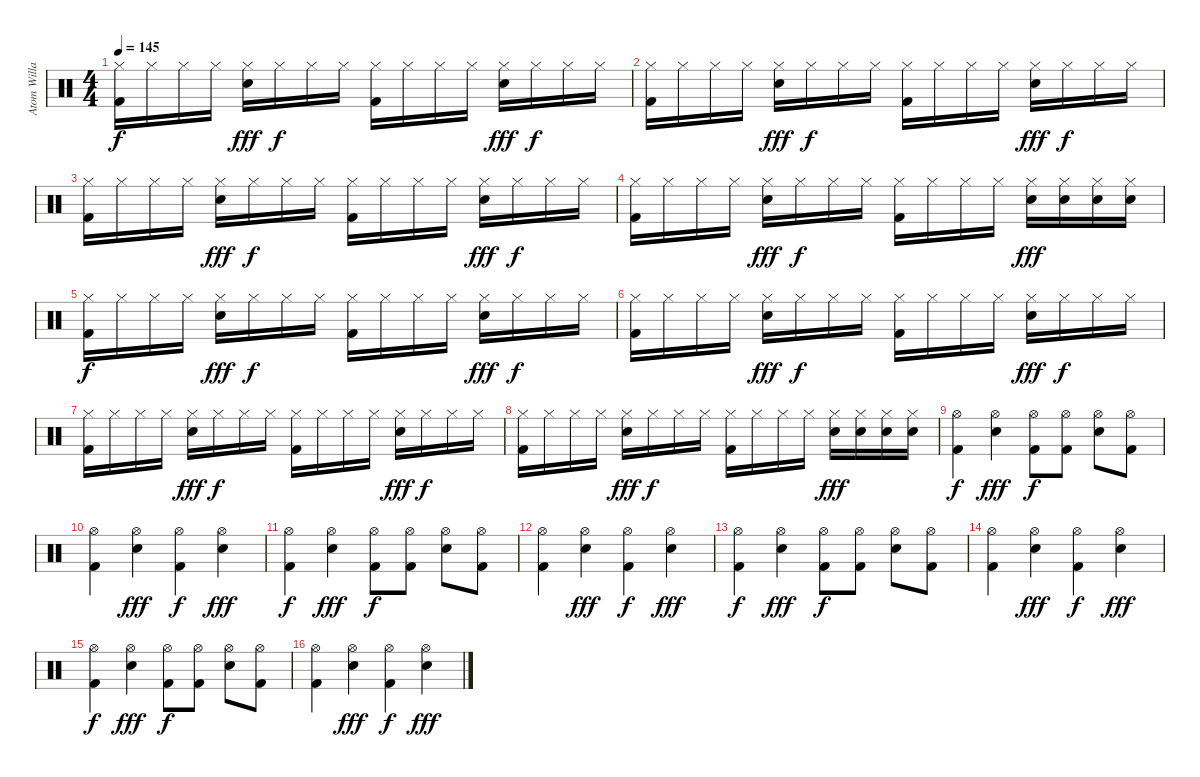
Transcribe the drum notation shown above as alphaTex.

\track ("Atom Willard" "Atom Willa") {instrument percussion}
\staff {score}
\articulation defaults
\ts (4 4)
\tempo 145
\clef neutral
\ks c
("Hi-Hat (closed)" "Kick (hit) 2").16{dy f} "Hi-Hat (closed)".16 "Hi-Hat (closed)".16 "Hi-Hat (closed)".16 ("Hi-Hat (closed)" "Snare (hit) 2").16{dy fff} "Hi-Hat (closed)".16{dy f} "Hi-Hat (closed)".16 "Hi-Hat (closed)".16 ("Hi-Hat (closed)" "Kick (hit) 2").16 "Hi-Hat (closed)".16 "Hi-Hat (closed)".16 "Hi-Hat (closed)".16 ("Hi-Hat (closed)" "Snare (hit) 2").16{dy fff} "Hi-Hat (closed)".16{dy f} "Hi-Hat (closed)".16 "Hi-Hat (closed)".16 |
("Hi-Hat (closed)" "Kick (hit) 2").16 "Hi-Hat (closed)".16 "Hi-Hat (closed)".16 "Hi-Hat (closed)".16 ("Hi-Hat (closed)" "Snare (hit) 2").16{dy fff} "Hi-Hat (closed)".16{dy f} "Hi-Hat (closed)".16 "Hi-Hat (closed)".16 ("Hi-Hat (closed)" "Kick (hit) 2").16 "Hi-Hat (closed)".16 "Hi-Hat (closed)".16 "Hi-Hat (closed)".16 ("Hi-Hat (closed)" "Snare (hit) 2").16{dy fff} "Hi-Hat (closed)".16{dy f} "Hi-Hat (closed)".16 "Hi-Hat (closed)".16 |
("Hi-Hat (closed)" "Kick (hit) 2").16 "Hi-Hat (closed)".16 "Hi-Hat (closed)".16 "Hi-Hat (closed)".16 ("Hi-Hat (closed)" "Snare (hit) 2").16{dy fff} "Hi-Hat (closed)".16{dy f} "Hi-Hat (closed)".16 "Hi-Hat (closed)".16 ("Hi-Hat (closed)" "Kick (hit) 2").16 "Hi-Hat (closed)".16 "Hi-Hat (closed)".16 "Hi-Hat (closed)".16 ("Hi-Hat (closed)" "Snare (hit) 2").16{dy fff} "Hi-Hat (closed)".16{dy f} "Hi-Hat (closed)".16 "Hi-Hat (closed)".16 |
("Hi-Hat (closed)" "Kick (hit) 2").16 "Hi-Hat (closed)".16 "Hi-Hat (closed)".16 "Hi-Hat (closed)".16 ("Hi-Hat (closed)" "Snare (hit) 2").16{dy fff} "Hi-Hat (closed)".16{dy f} "Hi-Hat (closed)".16 "Hi-Hat (closed)".16 ("Hi-Hat (closed)" "Kick (hit) 2").16 "Hi-Hat (closed)".16 "Hi-Hat (closed)".16 "Hi-Hat (closed)".16 ("Hi-Hat (closed)" "Snare (hit) 2").16{dy fff} ("Hi-Hat (closed)" "Snare (hit) 2").16 ("Hi-Hat (closed)" "Snare (hit) 2").16 ("Hi-Hat (closed)" "Snare (hit) 2").16 |
("Hi-Hat (closed)" "Kick (hit) 2").16{dy f} "Hi-Hat (closed)".16 "Hi-Hat (closed)".16 "Hi-Hat (closed)".16 ("Hi-Hat (closed)" "Snare (hit) 2").16{dy fff} "Hi-Hat (closed)".16{dy f} "Hi-Hat (closed)".16 "Hi-Hat (closed)".16 ("Hi-Hat (closed)" "Kick (hit) 2").16 "Hi-Hat (closed)".16 "Hi-Hat (closed)".16 "Hi-Hat (closed)".16 ("Hi-Hat (closed)" "Snare (hit) 2").16{dy fff} "Hi-Hat (closed)".16{dy f} "Hi-Hat (closed)".16 "Hi-Hat (closed)".16 |
("Hi-Hat (closed)" "Kick (hit) 2").16 "Hi-Hat (closed)".16 "Hi-Hat (closed)".16 "Hi-Hat (closed)".16 ("Hi-Hat (closed)" "Snare (hit) 2").16{dy fff} "Hi-Hat (closed)".16{dy f} "Hi-Hat (closed)".16 "Hi-Hat (closed)".16 ("Hi-Hat (closed)" "Kick (hit) 2").16 "Hi-Hat (closed)".16 "Hi-Hat (closed)".16 "Hi-Hat (closed)".16 ("Hi-Hat (closed)" "Snare (hit) 2").16{dy fff} "Hi-Hat (closed)".16{dy f} "Hi-Hat (closed)".16 "Hi-Hat (closed)".16 |
("Hi-Hat (closed)" "Kick (hit) 2").16 "Hi-Hat (closed)".16 "Hi-Hat (closed)".16 "Hi-Hat (closed)".16 ("Hi-Hat (closed)" "Snare (hit) 2").16{dy fff} "Hi-Hat (closed)".16{dy f} "Hi-Hat (closed)".16 "Hi-Hat (closed)".16 ("Hi-Hat (closed)" "Kick (hit) 2").16 "Hi-Hat (closed)".16 "Hi-Hat (closed)".16 "Hi-Hat (closed)".16 ("Hi-Hat (closed)" "Snare (hit) 2").16{dy fff} "Hi-Hat (closed)".16{dy f} "Hi-Hat (closed)".16 "Hi-Hat (closed)".16 |
("Hi-Hat (closed)" "Kick (hit) 2").16 "Hi-Hat (closed)".16 "Hi-Hat (closed)".16 "Hi-Hat (closed)".16 ("Hi-Hat (closed)" "Snare (hit) 2").16{dy fff} "Hi-Hat (closed)".16{dy f} "Hi-Hat (closed)".16 "Hi-Hat (closed)".16 ("Hi-Hat (closed)" "Kick (hit) 2").16 "Hi-Hat (closed)".16 "Hi-Hat (closed)".16 "Hi-Hat (closed)".16 ("Hi-Hat (closed)" "Snare (hit) 2").16{dy fff} ("Hi-Hat (closed)" "Snare (hit) 2").16 ("Hi-Hat (closed)" "Snare (hit) 2").16 ("Hi-Hat (closed)" "Snare (hit) 2").16 |
("Hi-Hat (open)" "Kick (hit) 2").4{dy f} ("Hi-Hat (open)" "Snare (hit) 2").4{dy fff} ("Hi-Hat (open)" "Kick (hit) 2").8{dy f} ("Hi-Hat (open)" "Kick (hit) 2").8 ("Hi-Hat (open)" "Snare (hit) 2").8 ("Hi-Hat (open)" "Kick (hit) 2").8 |
("Hi-Hat (open)" "Kick (hit) 2").4 ("Hi-Hat (open)" "Snare (hit) 2").4{dy fff} ("Hi-Hat (open)" "Kick (hit) 2").4{dy f} ("Hi-Hat (open)" "Snare (hit) 2").4{dy fff} |
("Hi-Hat (open)" "Kick (hit) 2").4{dy f} ("Hi-Hat (open)" "Snare (hit) 2").4{dy fff} ("Hi-Hat (open)" "Kick (hit) 2").8{dy f} ("Hi-Hat (open)" "Kick (hit) 2").8 ("Hi-Hat (open)" "Snare (hit) 2").8 ("Hi-Hat (open)" "Kick (hit) 2").8 |
("Hi-Hat (open)" "Kick (hit) 2").4 ("Hi-Hat (open)" "Snare (hit) 2").4{dy fff} ("Hi-Hat (open)" "Kick (hit) 2").4{dy f} ("Hi-Hat (open)" "Snare (hit) 2").4{dy fff} |
("Hi-Hat (open)" "Kick (hit) 2").4{dy f} ("Hi-Hat (open)" "Snare (hit) 2").4{dy fff} ("Hi-Hat (open)" "Kick (hit) 2").8{dy f} ("Hi-Hat (open)" "Kick (hit) 2").8 ("Hi-Hat (open)" "Snare (hit) 2").8 ("Hi-Hat (open)" "Kick (hit) 2").8 |
("Hi-Hat (open)" "Kick (hit) 2").4 ("Hi-Hat (open)" "Snare (hit) 2").4{dy fff} ("Hi-Hat (open)" "Kick (hit) 2").4{dy f} ("Hi-Hat (open)" "Snare (hit) 2").4{dy fff} |
("Hi-Hat (open)" "Kick (hit) 2").4{dy f} ("Hi-Hat (open)" "Snare (hit) 2").4{dy fff} ("Hi-Hat (open)" "Kick (hit) 2").8{dy f} ("Hi-Hat (open)" "Kick (hit) 2").8 ("Hi-Hat (open)" "Snare (hit) 2").8 ("Hi-Hat (open)" "Kick (hit) 2").8 |
("Hi-Hat (open)" "Kick (hit) 2").4 ("Hi-Hat (open)" "Snare (hit) 2").4{dy fff} ("Hi-Hat (open)" "Kick (hit) 2").4{dy f} ("Hi-Hat (open)" "Snare (hit) 2").4{dy fff}
